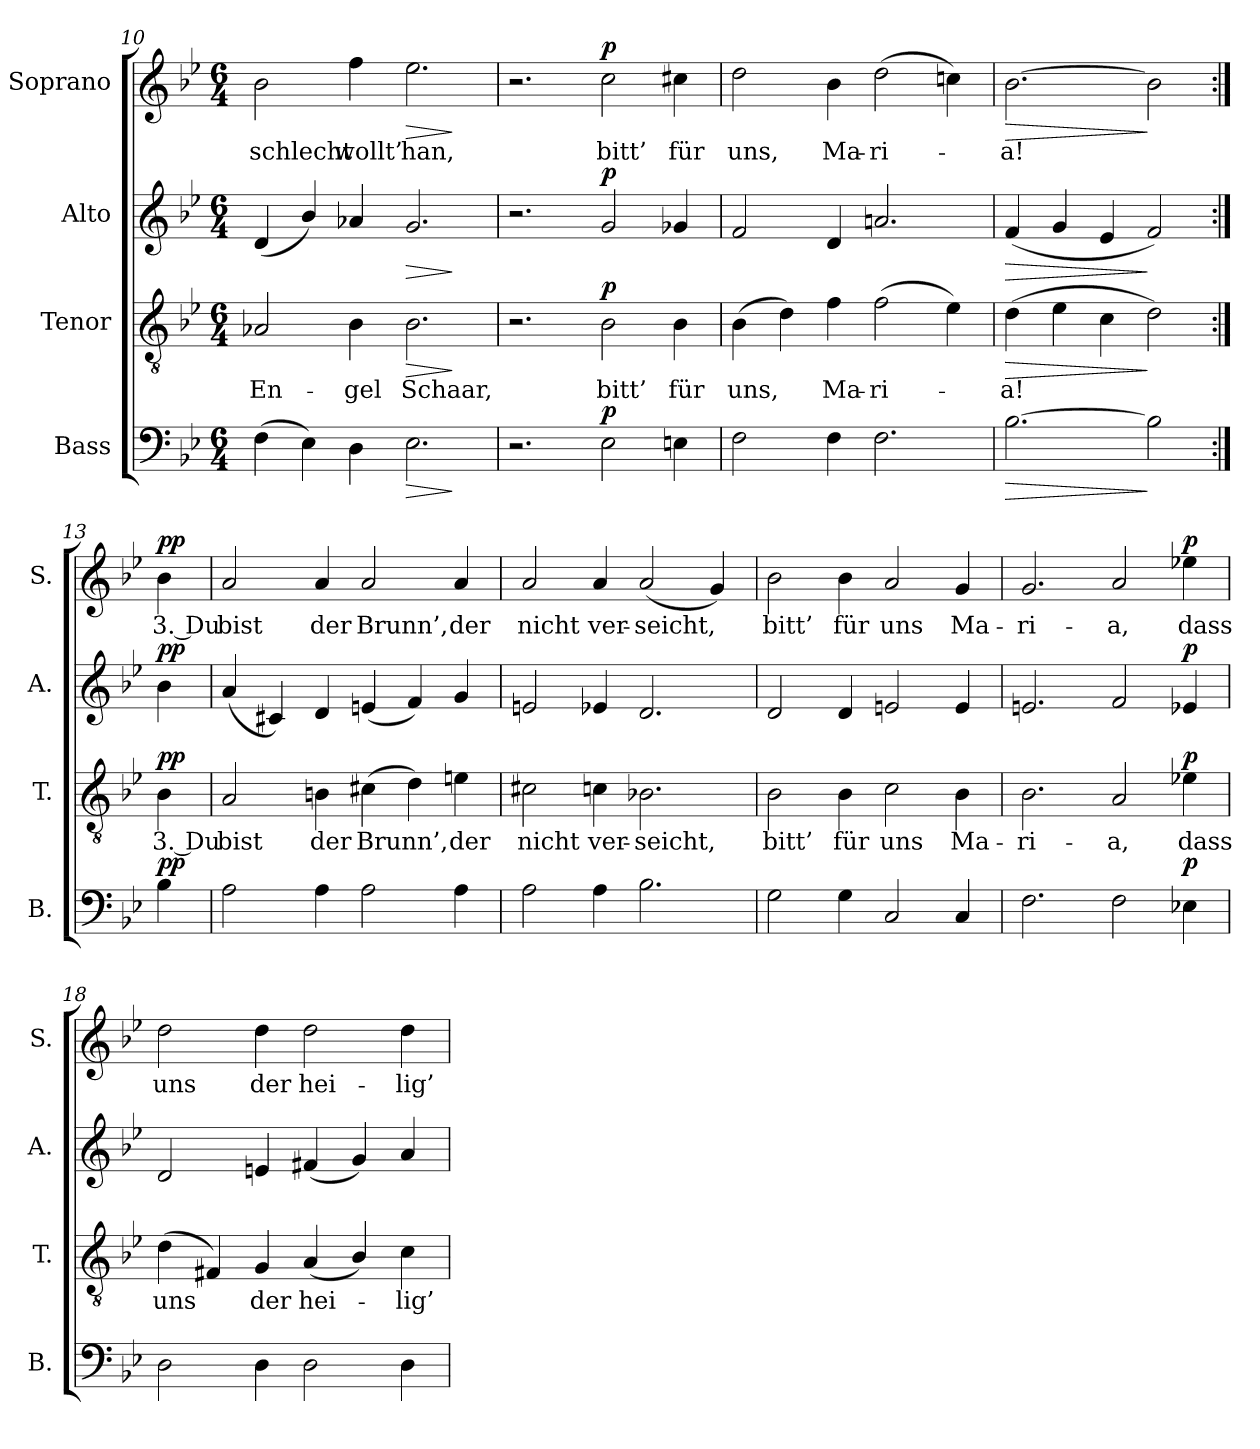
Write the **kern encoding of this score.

**kern	**dynam	**kern	**text	**dynam	**kern	**dynam	**kern	**text	**dynam
*part4	*part4	*part3	*part3	*part3	*part2	*part2	*part1	*part1	*part1
*staff4	*staff4	*staff3	*staff3	*staff3	*staff2	*staff2	*staff1	*staff1	*staff1
*I"Bass	*	*I"Tenor	*	*	*I"Alto	*	*I"Soprano	*	*
*I'B.	*	*I'T.	*	*	*I'A.	*	*I'S.	*	*
*clefF4	*	*clefGv2	*	*	*clefG2	*	*clefG2	*	*
*k[b-e-]	*	*k[b-e-]	*	*	*k[b-e-]	*	*k[b-e-]	*	*
*M6/4	*	*M6/4	*	*	*M6/4	*	*M6/4	*	*
=10	=10	=10	=10	=10	=10	=10	=10	=10	=10
(4F\	.	2A-X/	En-	.	(4d/	.	2b-\	-schlecht	.
4E-\)	.	.	.	.	4b-/)	.	.	.	.
4D\	.	4B-\	-gel	.	4a-X/	.	4ff\	wollt’	.
!	!LO:HP:b	!	!	!LO:HP:b	!	!LO:HP:b	!	!	!LO:HP:b
2.E-\	>	2.B-\	Schaar,	>	2.g/	>	2.ee-\	han,	>
.	]	.	.	]	.	]	.	.	]
=11	=11	=11	=11	=11	=11	=11	=11	=11	=11
2.r	.	2.r	.	.	2.r	.	2.r	.	.
!	!LO:DY:a	!	!	!LO:DY:a	!	!LO:DY:a	!	!	!LO:DY:a
2E-\	p	2B-\	bitt’	p	2g/	p	2cc\	bitt’	p
4En\	.	4B-\	für	.	4g-X/	.	4cc#X\	für	.
=12	=12	=12	=12	=12	=12	=12	=12	=12	=12
2F\	.	(4B-\	uns,	.	2f/	.	2dd\	uns,	.
.	.	4d\)	.	.	.	.	.	.	.
4F\	.	4f\	Ma-	.	4d/	.	4b-\	Ma-	.
2.F\	.	(2f\	-ri-	.	2.an/	.	(2dd\	-ri-	.
.	.	4e-\)	.	.	.	.	4ccn\)	.	.
=13	=13	=13	=13	=13	=13	=13	=13	=13	=13
!	!LO:HP:b	!	!	!LO:HP:b	!	!LO:HP:b	!	!	!LO:HP:b
[2.B-\	>	(4d\	-a!	>	(4f/	>	[2.b-\	-a!	>
.	.	4e-\	.	.	4g/	.	.	.	.
.	.	4c\	.	.	4e-/	.	.	.	.
2B-\]	]	2d\)	.	]	2f/)	]	2b-\]	.	]
=13X1:|!	=13X1:|!	=13X1:|!	=13X1:|!	=13X1:|!	=13X1:|!	=13X1:|!	=13X1:|!	=13X1:|!	=13X1:|!
!	!LO:DY:a	!	!	!LO:DY:a	!	!LO:DY:a	!	!	!LO:DY:a
4B-\	pp	4B-\	3. Du	pp	4b-\	pp	4b-\	3. Du	pp
=14	=14	=14	=14	=14	=14	=14	=14	=14	=14
2A\	.	2A/	bist	.	(4a/	.	2a/	bist	.
.	.	.	.	.	4c#X/)	.	.	.	.
4A\	.	4Bn\	der	.	4d/	.	4a/	der	.
2A\	.	(4c#X\	Brunn’,	.	(4en/	.	2a/	Brunn’,	.
.	.	4d\)	.	.	4f/)	.	.	.	.
4A\	.	4en\	der	.	4g/	.	4a/	der	.
=15	=15	=15	=15	=15	=15	=15	=15	=15	=15
2A\	.	2c#X\	nicht	.	2en/	.	2a/	nicht	.
4A\	.	4cn\	ver-	.	4e-X/	.	4a/	ver-	.
2.B-\	.	2.B-X\	-seicht,	.	2.d/	.	(2a/	-seicht,	.
.	.	.	.	.	.	.	4g/)	.	.
=16	=16	=16	=16	=16	=16	=16	=16	=16	=16
2G\	.	2B-\	bitt’	.	2d/	.	2b-\	bitt’	.
4G\	.	4B-\	für	.	4d/	.	4b-\	für	.
2C/	.	2c\	uns	.	2en/	.	2a/	uns	.
4C/	.	4B-\	Ma-	.	4e/	.	4g/	Ma-	.
=17	=17	=17	=17	=17	=17	=17	=17	=17	=17
2.F\	.	2.B-\	-ri-	.	2.en/	.	2.g/	-ri-	.
2F\	.	2A/	-a,	.	2f/	.	2a/	-a,	.
!	!LO:DY:a	!	!	!LO:DY:a	!	!LO:DY:a	!	!	!LO:DY:a
4E-X\	p	4e-X\	dass	p	4e-X/	p	4ee-X\	dass	p
=18	=18	=18	=18	=18	=18	=18	=18	=18	=18
2D\	.	(4d\	uns	.	2d/	.	2dd\	uns	.
.	.	4F#X/)	.	.	.	.	.	.	.
4D\	.	4G/	der	.	4en/	.	4dd\	der	.
2D\	.	(4A/	hei-	.	(4f#X/	.	2dd\	hei-	.
.	.	4B-/)	.	.	4g/)	.	.	.	.
4D\	.	4c\	-lig’	.	4a/	.	4dd\	-lig’	.
=	=	=	=	=	=	=	=	=	=
*-	*-	*-	*-	*-	*-	*-	*-	*-	*-
